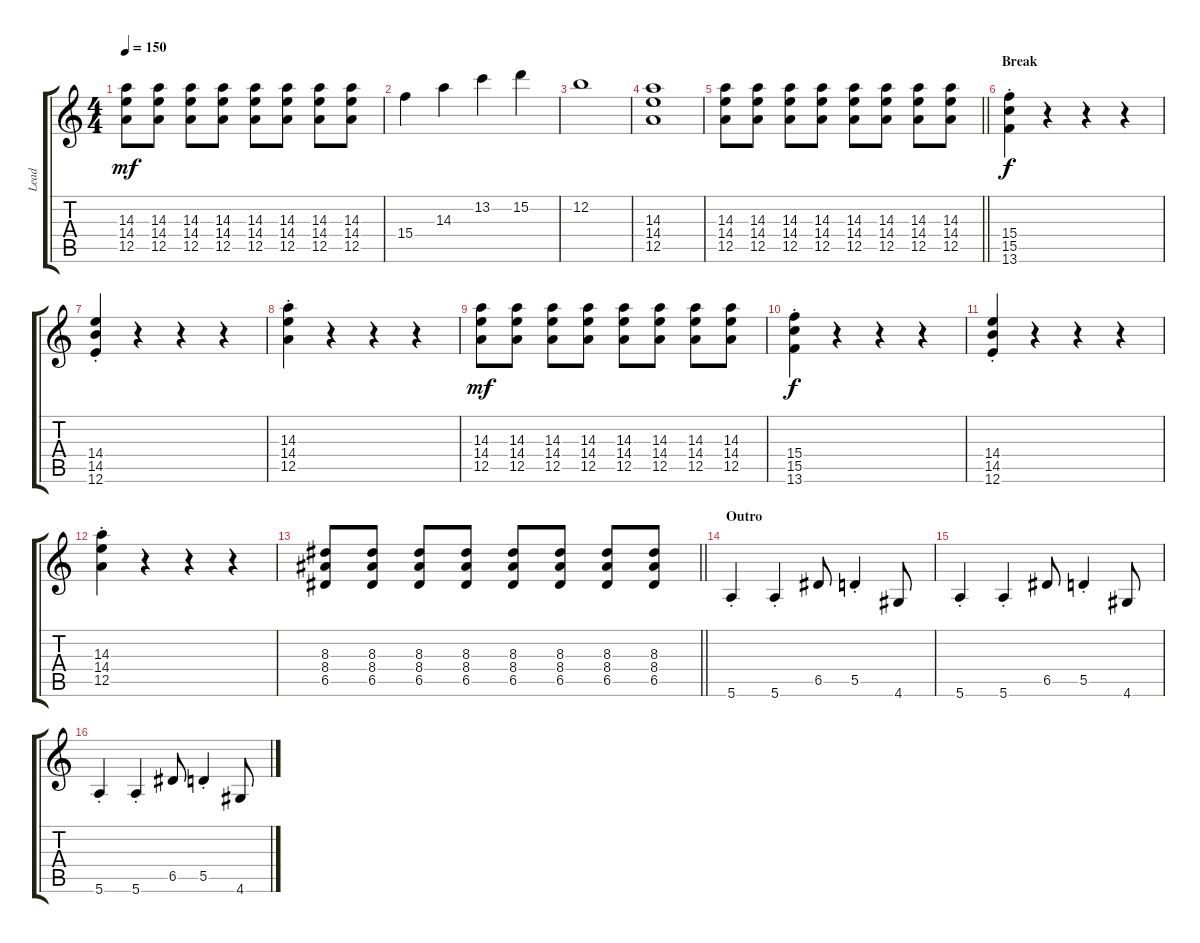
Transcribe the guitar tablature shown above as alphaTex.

\track ("Lead" "Lead") {instrument distortionguitar}
\staff {score tabs}
\tuning (E4 B3 G3 D3 A2 E2) {hide}
\ts (4 4)
\tempo 150
\clef g2
\ks c
(14.3 14.4 12.5).8{dy mf} (14.3 14.4 12.5).8 (14.3 14.4 12.5).8 (14.3 14.4 12.5).8 (14.3 14.4 12.5).8 (14.3 14.4 12.5).8 (14.3 14.4 12.5).8 (14.3 14.4 12.5).8 |
15.4.4 14.3.4 13.2.4 15.2.4 |
12.2.1 |
(14.3 14.4 12.5).1 |
\barLineRight lightlight
(14.3 14.4 12.5).8 (14.3 14.4 12.5).8 (14.3 14.4 12.5).8 (14.3 14.4 12.5).8 (14.3 14.4 12.5).8 (14.3 14.4 12.5).8 (14.3 14.4 12.5).8 (14.3 14.4 12.5).8 |
\section ("" "Break")
(15.4{st} 15.5{st} 13.6{st}).4{dy f} r.4 r.4 r.4 |
(14.4{st} 14.5{st} 12.6{st}).4 r.4 r.4 r.4 |
(14.3{st} 14.4{st} 12.5{st}).4 r.4 r.4 r.4 |
(14.3 14.4 12.5).8{dy mf} (14.3 14.4 12.5).8 (14.3 14.4 12.5).8 (14.3 14.4 12.5).8 (14.3 14.4 12.5).8 (14.3 14.4 12.5).8 (14.3 14.4 12.5).8 (14.3 14.4 12.5).8 |
(15.4{st} 15.5{st} 13.6{st}).4{dy f} r.4 r.4 r.4 |
(14.4{st} 14.5{st} 12.6{st}).4 r.4 r.4 r.4 |
(14.3{st} 14.4{st} 12.5{st}).4 r.4 r.4 r.4 |
\barLineRight lightlight
(8.3 8.4 6.5).8 (8.3 8.4 6.5).8 (8.3 8.4 6.5).8 (8.3 8.4 6.5).8 (8.3 8.4 6.5).8 (8.3 8.4 6.5).8 (8.3 8.4 6.5).8 (8.3 8.4 6.5).8 |
\section ("" "Outro")
5.6{st}.4 5.6{st}.4 6.5.8 5.5{st}.4 4.6.8 |
5.6{st}.4 5.6{st}.4 6.5.8 5.5{st}.4 4.6.8 |
5.6{st}.4 5.6{st}.4 6.5.8 5.5{st}.4 4.6.8
